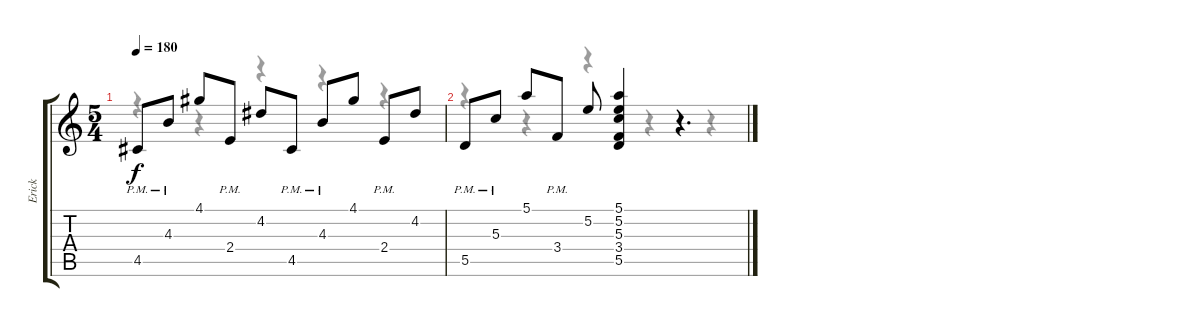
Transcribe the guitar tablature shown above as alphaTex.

\track ("Erick" "Erick") {instrument overdrivenguitar}
\staff {score tabs}
\tuning (E4 B3 G3 D3 A2 E2) {hide}
\voice
\ts (5 4)
\tempo 180
\clef g2
\ks c
4.5{pm}.8{dy f} 4.3{pm}.8 4.1.8 2.4{pm}.8 4.2.8 4.5{pm}.8 4.3{pm}.8 4.1.8 2.4{pm}.8 4.2.8 |
5.5{pm}.8 5.3{pm}.8 5.1.8 3.4{pm}.8 5.2.8 (5.1 5.2 5.3 3.4 5.5).4 r.4{d}
\voice
\clef g2
\ottava regular
\simile none
\ks c
r.4{dy f} r.4 r.4 r.4 r.4 |
r.4 r.4 r.4 r.4 r.4
